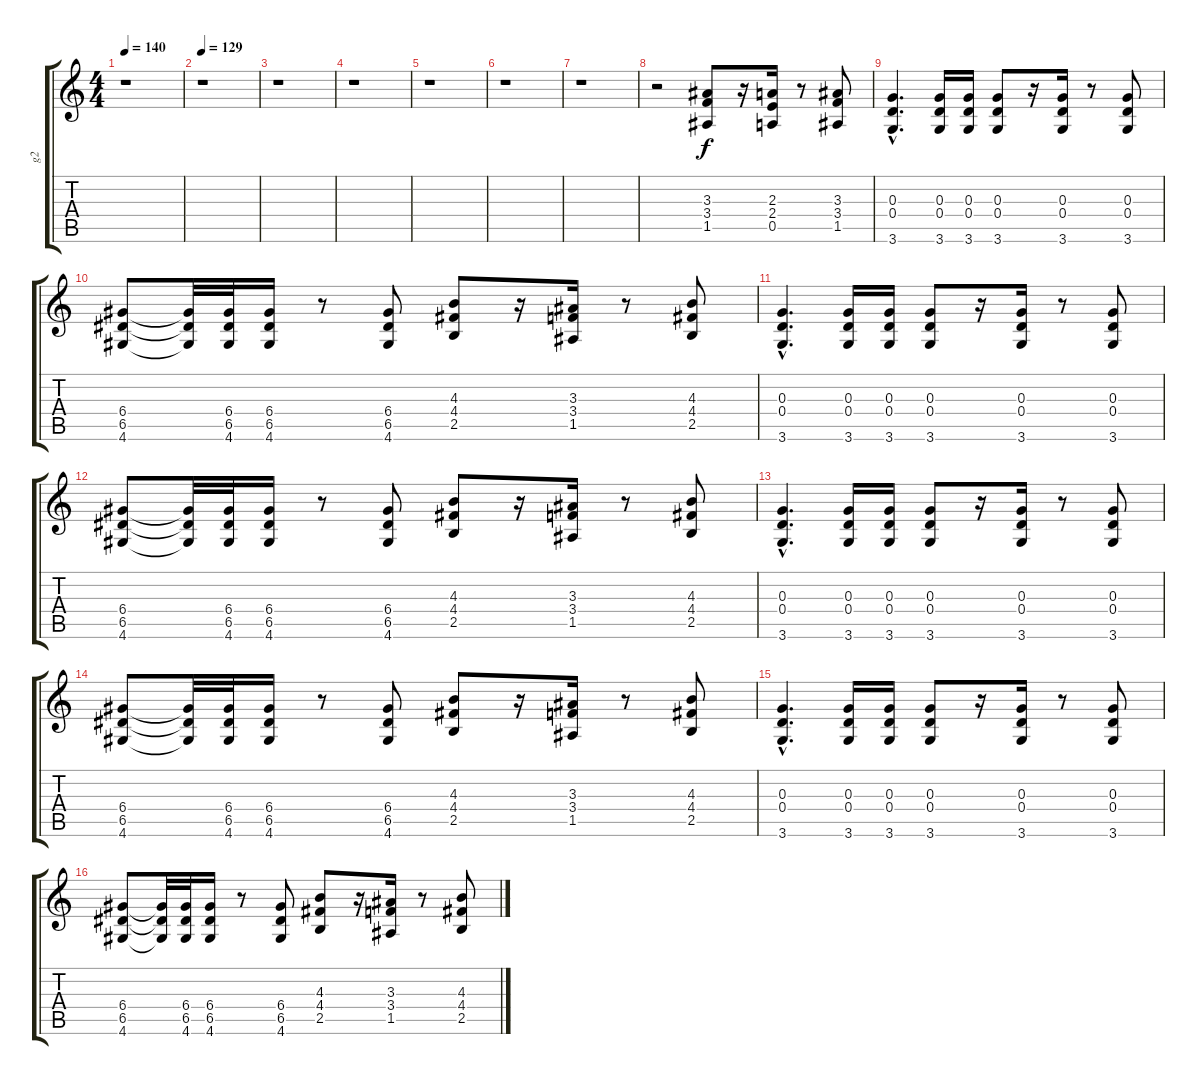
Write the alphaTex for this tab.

\track ("g2" "g2") {instrument overdrivenguitar}
\staff {score tabs}
\tuning (E4 B3 G3 D3 A2 E2) {hide}
\ts (4 4)
\tempo 140
\clef g2
\ks c
r.1{dy f} |
\tempo 129
r.1 |
r.1 |
r.1 |
r.1 |
r.1 |
r.1 |
r.2 (3.3 3.4 1.5).8 r.16 (2.3 2.4 0.5).16 r.8 (3.3 3.4 1.5).8 |
(0.3{hac} 0.4{hac} 3.6{hac}).4{d} (0.3 0.4 3.6).16 (0.3 0.4 3.6).16 (0.3 0.4 3.6).8 r.16 (0.3 0.4 3.6).16 r.8 (0.3 0.4 3.6).8 |
(6.4 6.5 4.6).8 (6.4{t} 6.5{t} 4.6{t}).32 (6.4 6.5 4.6).32 (6.4 6.5 4.6).16 r.8 (6.4 6.5 4.6).8 (4.3 4.4 2.5).8 r.16 (3.3 3.4 1.5).16 r.8 (4.3 4.4 2.5).8 |
(0.3{hac} 0.4{hac} 3.6{hac}).4{d} (0.3 0.4 3.6).16 (0.3 0.4 3.6).16 (0.3 0.4 3.6).8 r.16 (0.3 0.4 3.6).16 r.8 (0.3 0.4 3.6).8 |
(6.4 6.5 4.6).8 (6.4{t} 6.5{t} 4.6{t}).32 (6.4 6.5 4.6).32 (6.4 6.5 4.6).16 r.8 (6.4 6.5 4.6).8 (4.3 4.4 2.5).8 r.16 (3.3 3.4 1.5).16 r.8 (4.3 4.4 2.5).8 |
(0.3{hac} 0.4{hac} 3.6{hac}).4{d} (0.3 0.4 3.6).16 (0.3 0.4 3.6).16 (0.3 0.4 3.6).8 r.16 (0.3 0.4 3.6).16 r.8 (0.3 0.4 3.6).8 |
(6.4 6.5 4.6).8 (6.4{t} 6.5{t} 4.6{t}).32 (6.4 6.5 4.6).32 (6.4 6.5 4.6).16 r.8 (6.4 6.5 4.6).8 (4.3 4.4 2.5).8 r.16 (3.3 3.4 1.5).16 r.8 (4.3 4.4 2.5).8 |
(0.3{hac} 0.4{hac} 3.6{hac}).4{d} (0.3 0.4 3.6).16 (0.3 0.4 3.6).16 (0.3 0.4 3.6).8 r.16 (0.3 0.4 3.6).16 r.8 (0.3 0.4 3.6).8 |
(6.4 6.5 4.6).8 (6.4{t} 6.5{t} 4.6{t}).32 (6.4 6.5 4.6).32 (6.4 6.5 4.6).16 r.8 (6.4 6.5 4.6).8 (4.3 4.4 2.5).8 r.16 (3.3 3.4 1.5).16 r.8 (4.3 4.4 2.5).8
